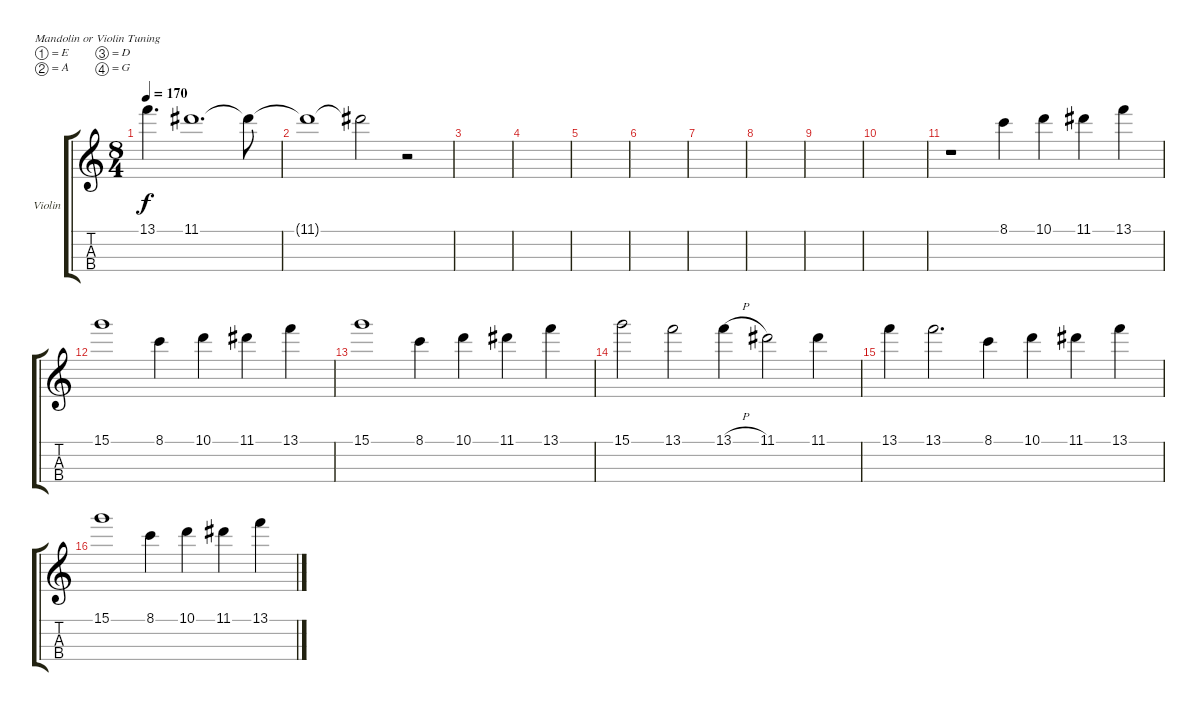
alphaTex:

\defaultSystemsLayout 4
\bracketExtendMode groupsimilarinstruments
\firstSystemTrackNameOrientation horizontal
\otherSystemsTrackNameOrientation horizontal
\track ("Violin" "Violin") {instrument violin}
\staff {score tabs}
\tuning (E5 A4 D4 G3)
\ts (8 4)
\tempo 170
\clef g2
\ks c
13.1.4{d dy f} 11.1.1{d} 11.1{t}.8 |
11.1{t}.1 11.1{t}.2 r.2 |
|
|
|
|
|
|
|
|
r.1 8.1.4 10.1.4 11.1.4 13.1.4 |
15.1.1 8.1.4 10.1.4 11.1.4 13.1.4 |
15.1.1 8.1.4 10.1.4 11.1.4 13.1.4 |
15.1.2 13.1.2 13.1{h}.4 11.1.2 11.1.4 |
13.1.4 13.1.2{d} 8.1.4 10.1.4 11.1.4 13.1.4 |
15.1.1 8.1.4 10.1.4 11.1.4 13.1.4
